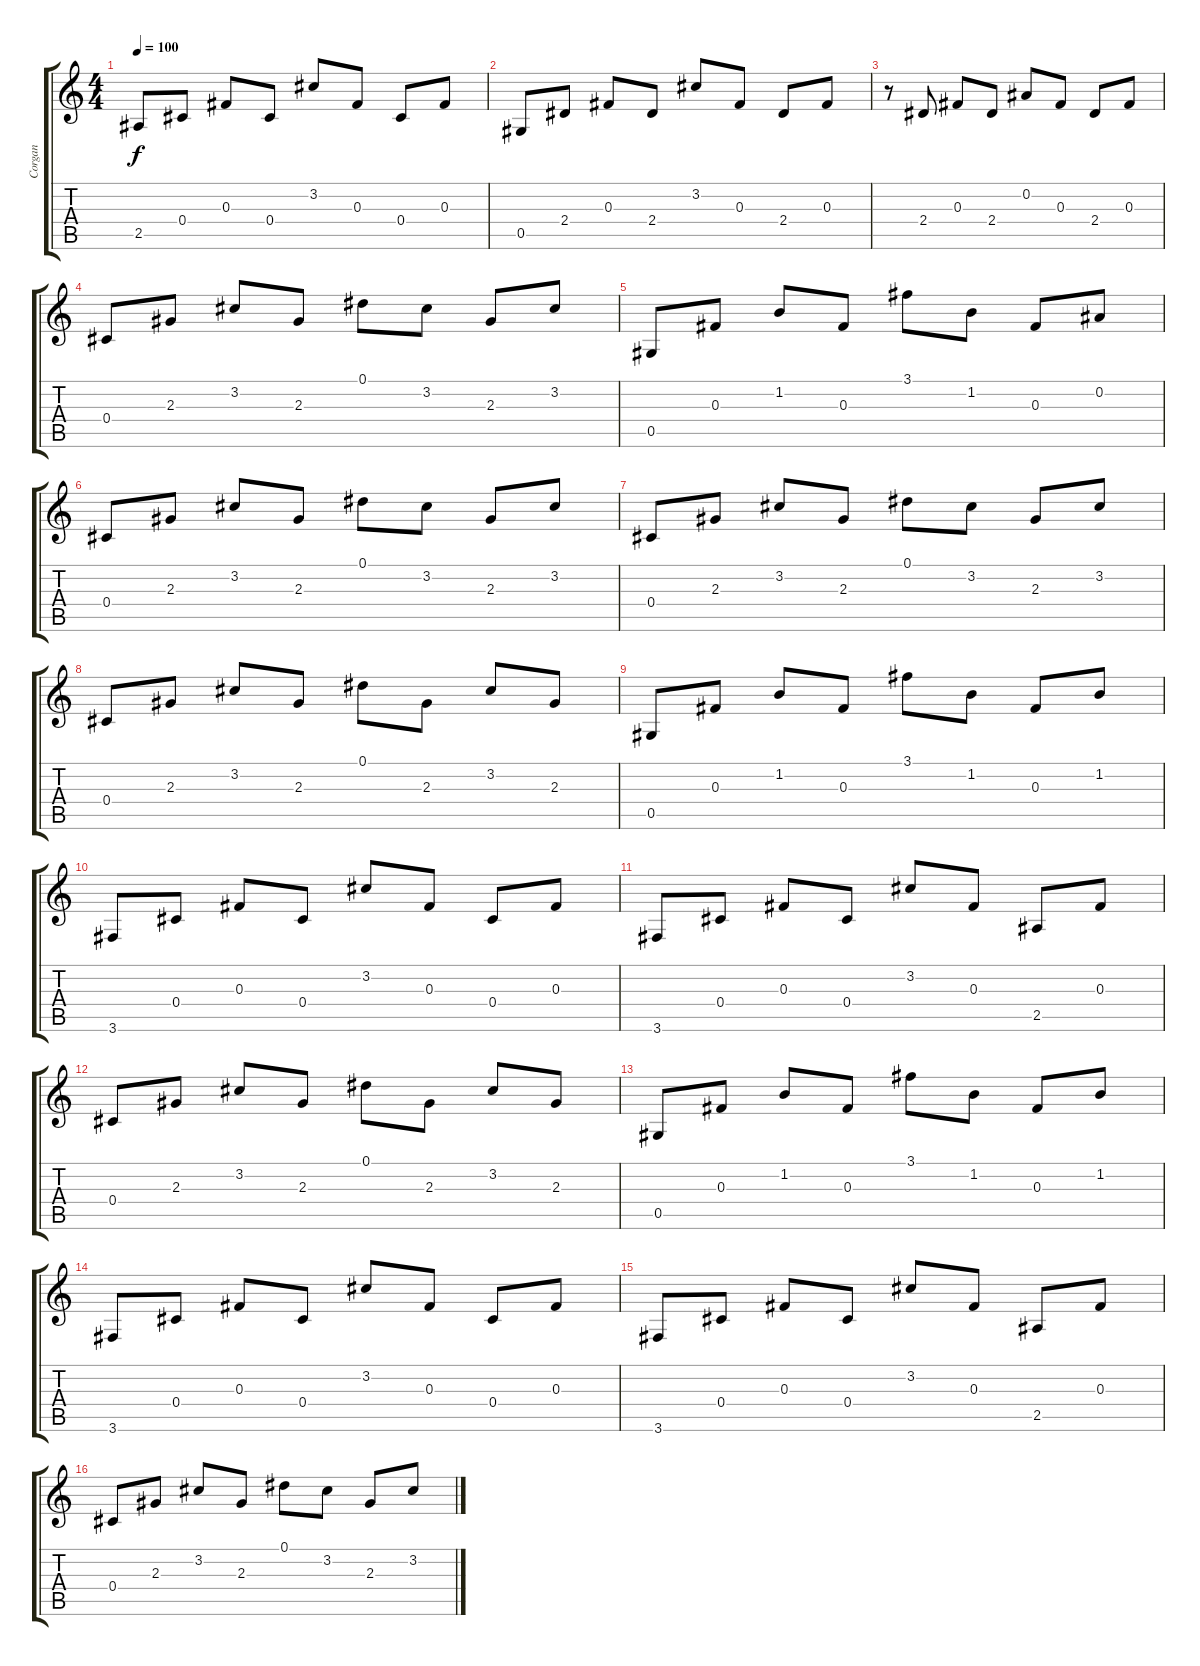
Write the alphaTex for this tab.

\track ("Corgan" "Corgan") {instrument acousticguitarsteel}
\staff {score tabs}
\tuning (Eb4 Bb3 Gb3 Db3 Ab2 Eb2) {hide}
\ts (4 4)
\tempo 100
\clef g2
\ks c
2.5.8{dy f} 0.4.8 0.3.8 0.4.8 3.2.8 0.3.8 0.4.8 0.3.8 |
0.5.8 2.4.8 0.3.8 2.4.8 3.2.8 0.3.8 2.4.8 0.3.8 |
r.8 2.4.8 0.3.8 2.4.8 0.2.8 0.3.8 2.4.8 0.3.8 |
0.4.8 2.3.8 3.2.8 2.3.8 0.1.8 3.2.8 2.3.8 3.2.8 |
0.5.8 0.3.8 1.2.8 0.3.8 3.1.8 1.2.8 0.3.8 0.2.8 |
0.4.8 2.3.8 3.2.8 2.3.8 0.1.8 3.2.8 2.3.8 3.2.8 |
0.4.8 2.3.8 3.2.8 2.3.8 0.1.8 3.2.8 2.3.8 3.2.8 |
0.4.8 2.3.8 3.2.8 2.3.8 0.1.8 2.3.8 3.2.8 2.3.8 |
0.5.8 0.3.8 1.2.8 0.3.8 3.1.8 1.2.8 0.3.8 1.2.8 |
3.6.8 0.4.8 0.3.8 0.4.8 3.2.8 0.3.8 0.4.8 0.3.8 |
3.6.8 0.4.8 0.3.8 0.4.8 3.2.8 0.3.8 2.5.8 0.3.8 |
0.4.8 2.3.8 3.2.8 2.3.8 0.1.8 2.3.8 3.2.8 2.3.8 |
0.5.8 0.3.8 1.2.8 0.3.8 3.1.8 1.2.8 0.3.8 1.2.8 |
3.6.8 0.4.8 0.3.8 0.4.8 3.2.8 0.3.8 0.4.8 0.3.8 |
3.6.8 0.4.8 0.3.8 0.4.8 3.2.8 0.3.8 2.5.8 0.3.8 |
0.4.8 2.3.8 3.2.8 2.3.8 0.1.8 3.2.8 2.3.8 3.2.8
